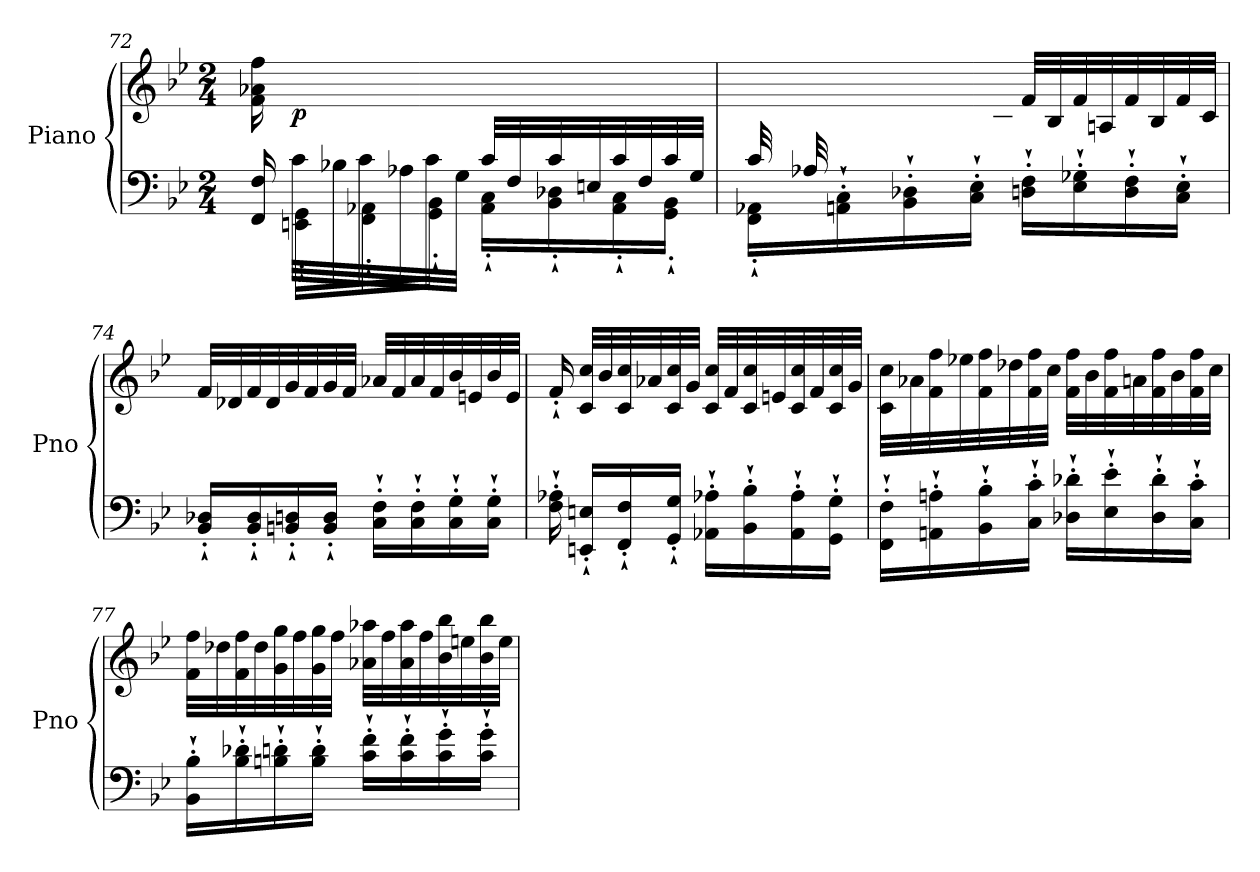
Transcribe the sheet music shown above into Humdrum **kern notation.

**kern	**kern	**dynam
*part1	*part1	*part1
*staff2	*staff1	*staff1/2
*I"Piano	*	*
*I'Pno	*	*
*clefF4	*clefG2	*
*k[b-e-]	*k[b-e-]	*
*M2/4	*M2/4	*
=72	=72	=72
*^	*	*
16ryy	16FF/ 16F/	16f\ 16a-X\ 16ff\	.
!	!	!	!LO:DY:b
32c\LLL	16EEn\`' 16GG\`'LL	4..ryy	p
32B-X\	.	.	.
32c\	16FF\`' 16AA-X\`'	.	.
32A-X\	.	.	.
32c\	16GG\`' 16BB-\`'JJ	.	.
32G\JJJ	.	.	.
32c/LLL	16AA-\`' 16C\`'LL	.	.
32F/	.	.	.
32c/	16BB-\`' 16D-X\`'	.	.
32En/	.	.	.
32c/	16AA-\`' 16C\`'	.	.
32F/	.	.	.
32c/	16GG\`' 16BB-\`'JJ	.	.
32G/JJJ	.	.	.
!!LO:LB:g=z
=73	=73	=73	=73
32c/LLL	16FF\`' 16AA-X\`'LL	16ryy	.
32A-X/	.	.	.
4..ryy	16AAn\`' 16C\`'	32f/	.
.	.	32e-X/	.
.	16BB-\`' 16D-X\`'	32f/	.
.	.	32d-X/	.
.	16C\`' 16E-\`'JJ	32f/	.
.	.	32c/JJJ	.
.	16Dn\`' 16F\`'LL	32f/LLL	.
.	.	32B-/	.
.	16E-\`' 16G-X\`'	32f/	.
.	.	32An/	.
.	16D\`' 16F\`'	32f/	.
.	.	32B-/	.
.	16C\`' 16E-\`'JJ	32f/	.
.	.	32c/JJJ	.
*v	*v	*	*
=74	=74	=74
16BB-/`' 16D-X/`'LL	32f/LLL	.
.	32d-X/	.
16BB-/`' 16D-/`'	32f/	.
.	32d-/	.
16BBn/`' 16Dn/`'	32g/	.
.	32f/	.
16BB/`' 16D/`'JJ	32g/	.
.	32f/JJJ	.
16C\`' 16F\`'LL	32a-X/LLL	.
.	32f/	.
16C\`' 16F\`'	32a-/	.
.	32f/	.
16C\`' 16G\`'	32b-/	.
.	32en/	.
16C\`' 16G\`'JJ	32b-/	.
.	32e/JJJ	.
!!LO:LB:g=z
=75	=75	=75
16F\`' 16A-X\`'	16f`'/	.
!	!	!LO:DY:b
16EEn/`' 16En/`'LL	32c/ 32cc/LLL	other-dynamics
.	32b-/	.
16FF/`' 16F/`'	32c/ 32cc/	.
.	32a-X/	.
16GG/`' 16G/`'JJ	32c/ 32cc/	.
.	32g/JJJ	.
16AA-X\`' 16A-X\`'LL	32c/ 32cc/LLL	.
.	32f/	.
16BB-\`' 16B-\`'	32c/ 32cc/	.
.	32en/	.
16AA-\`' 16A-\`'	32c/ 32cc/	.
.	32f/	.
16GG\`' 16G\`'JJ	32c/ 32cc/	.
.	32g/JJJ	.
=76	=76	=76
16FF\`' 16F\`'LL	32c\ 32cc\LLL	.
.	32a-X\	.
16AAn\`' 16An\`'	32f\ 32ff\	.
.	32ee-X\	.
16BB-\`' 16B-\`'	32f\ 32ff\	.
.	32dd-X\	.
16C\`' 16c\`'JJ	32f\ 32ff\	.
.	32cc\JJJ	.
16D-X\`' 16d-X\`'LL	32f\ 32ff\LLL	.
.	32b-\	.
16E-\`' 16e-\`'	32f\ 32ff\	.
.	32an\	.
16D-\`' 16d-\`'	32f\ 32ff\	.
.	32b-\	.
16C\`' 16c\`'JJ	32f\ 32ff\	.
.	32cc\JJJ	.
!!LO:LB:g=z
=77	=77	=77
16BB-\`' 16B-\`'LL	32f\ 32ff\LLL	.
.	32dd-X\	.
16B-\`' 16d-X\`'	32f\ 32ff\	.
.	32dd-\	.
16Bn\`' 16dn\`'	32g\ 32gg\	.
.	32ff\	.
16B\`' 16d\`'JJ	32g\ 32gg\	.
.	32ff\JJJ	.
16c\`' 16f\`'LL	32a-X\ 32aa-X\LLL	.
.	32ff\	.
16c\`' 16f\`'	32a-\ 32aa-\	.
.	32ff\	.
16c\`' 16g\`'	32b-\ 32bb-\	.
.	32een\	.
16c\`' 16g\`'JJ	32b-\ 32bb-\	.
.	32ee\JJJ	.
=	=	=
*-	*-	*-
